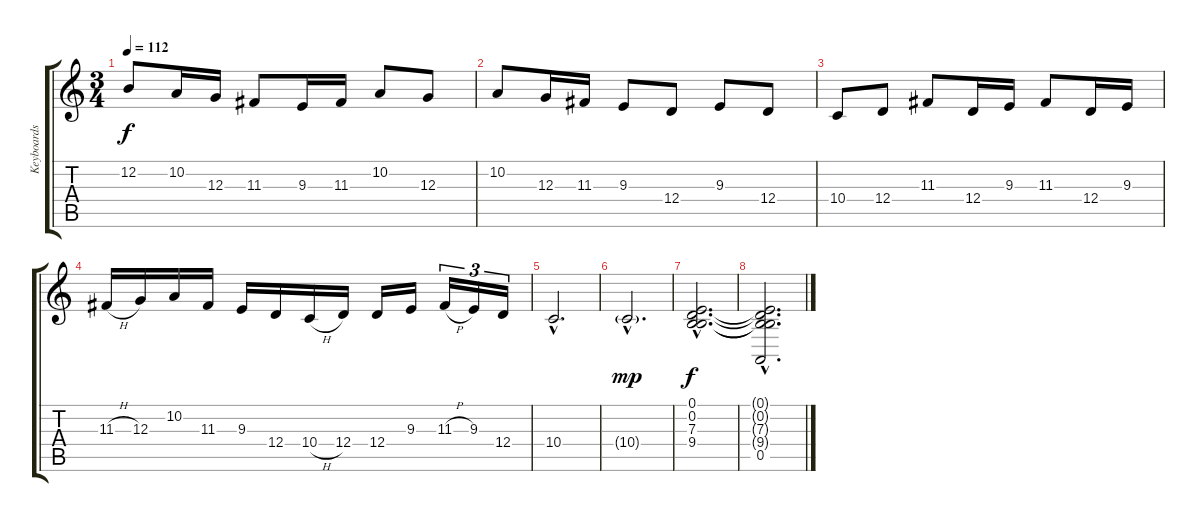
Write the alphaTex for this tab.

\track ("Keyboards" "Keyboards") {instrument electricgrandpiano}
\staff {score tabs}
\tuning (E4 B3 G3 D3 A2 E2) {hide}
\ts (3 4)
\tempo 112
\clef g2
\ks c
12.2.8{dy f} 10.2.16 12.3.16 11.3.8 9.3.16 11.3.16 10.2.8 12.3.8 |
10.2.8 12.3.16 11.3.16 9.3.8 12.4.8 9.3.8 12.4.8 |
10.4.8 12.4.8 11.3.8 12.4.16 9.3.16 11.3.8 12.4.16 9.3.16 |
11.3{h}.16 12.3.16 10.2.16 11.3.16 9.3.16 12.4.16 10.4{h}.16 12.4.16 12.4.16 9.3.16 11.3{h}.16{tu (3 2)} 9.3.16{tu (3 2)} 12.4.16{tu (3 2)} |
10.4{hac}.2{d} |
10.4{g hac}.2{d dy mp} |
(0.1{hac} 0.2{hac} 7.3{hac} 9.4{hac}).2{d dy f} |
(0.1{hac t} 0.2{hac t} 7.3{hac t} 9.4{hac t} 0.5{hac}).2{d}
